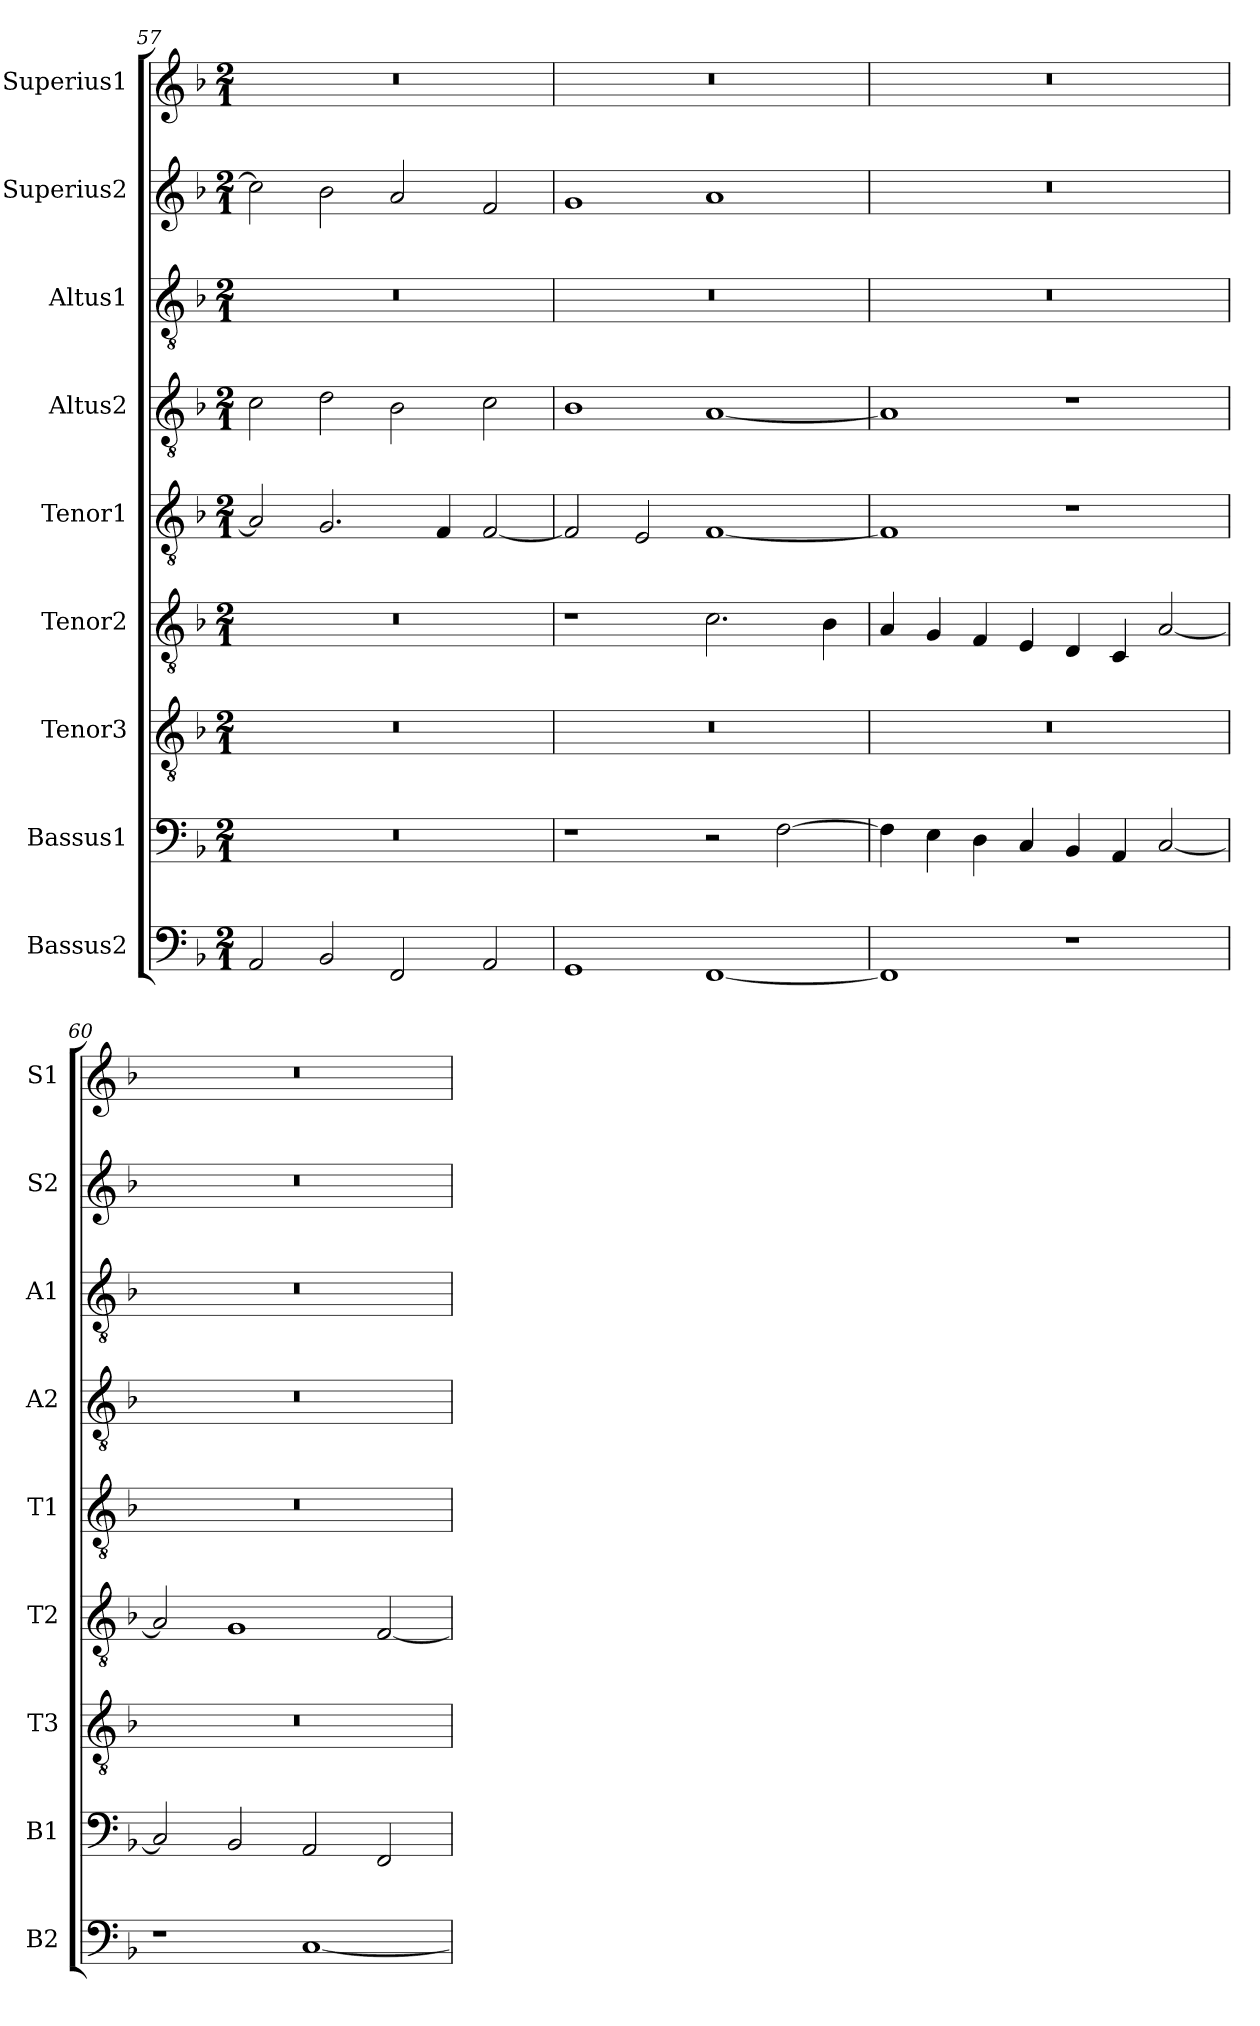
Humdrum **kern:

**kern	**kern	**kern	**kern	**kern	**kern	**kern	**kern	**kern
*part9	*part8	*part7	*part6	*part5	*part4	*part3	*part2	*part1
*staff9	*staff8	*staff7	*staff6	*staff5	*staff4	*staff3	*staff2	*staff1
*I"Bassus2	*I"Bassus1	*I"Tenor3	*I"Tenor2	*I"Tenor1	*I"Altus2	*I"Altus1	*I"Superius2	*I"Superius1
*I'B2	*I'B1	*I'T3	*I'T2	*I'T1	*I'A2	*I'A1	*I'S2	*I'S1
*clefF4	*clefF4	*clefGv2	*clefGv2	*clefGv2	*clefGv2	*clefGv2	*clefG2	*clefG2
*k[b-]	*k[b-]	*k[b-]	*k[b-]	*k[b-]	*k[b-]	*k[b-]	*k[b-]	*k[b-]
*d:	*d:	*d:	*d:	*d:	*d:	*d:	*d:	*d:
*M2/1	*M2/1	*M2/1	*M2/1	*M2/1	*M2/1	*M2/1	*M2/1	*M2/1
=57	=57	=57	=57	=57	=57	=57	=57	=57
2AA	0r	0r	0r	2A]	2c	0r	2cc]	0r
2BB-	.	.	.	2.G	2d	.	2b-	.
2FF	.	.	.	.	2B-	.	2a	.
.	.	.	.	4F	.	.	.	.
2AA	.	.	.	[2F	2c	.	2f	.
=58	=58	=58	=58	=58	=58	=58	=58	=58
1GG	1r	0r	1r	2F]	1B-	0r	1g	0r
.	.	.	.	2E	.	.	.	.
[1FF	2r	.	2.c	[1F	[1A	.	1a	.
.	[2F	.	.	.	.	.	.	.
.	.	.	4B-	.	.	.	.	.
=59	=59	=59	=59	=59	=59	=59	=59	=59
1FF]	4F]	0r	4A	1F]	1A]	0r	0r	0r
.	4E	.	4G	.	.	.	.	.
.	4D	.	4F	.	.	.	.	.
.	4C	.	4E	.	.	.	.	.
1r	4BB-	.	4D	1r	1r	.	.	.
.	4AA	.	4C	.	.	.	.	.
.	[2C	.	[2A	.	.	.	.	.
=60	=60	=60	=60	=60	=60	=60	=60	=60
1r	2C]	0r	2A]	0r	0r	0r	0r	0r
.	2BB-	.	1G	.	.	.	.	.
[1C	2AA	.	.	.	.	.	.	.
.	2FF	.	[2F	.	.	.	.	.
=	=	=	=	=	=	=	=	=
*-	*-	*-	*-	*-	*-	*-	*-	*-
